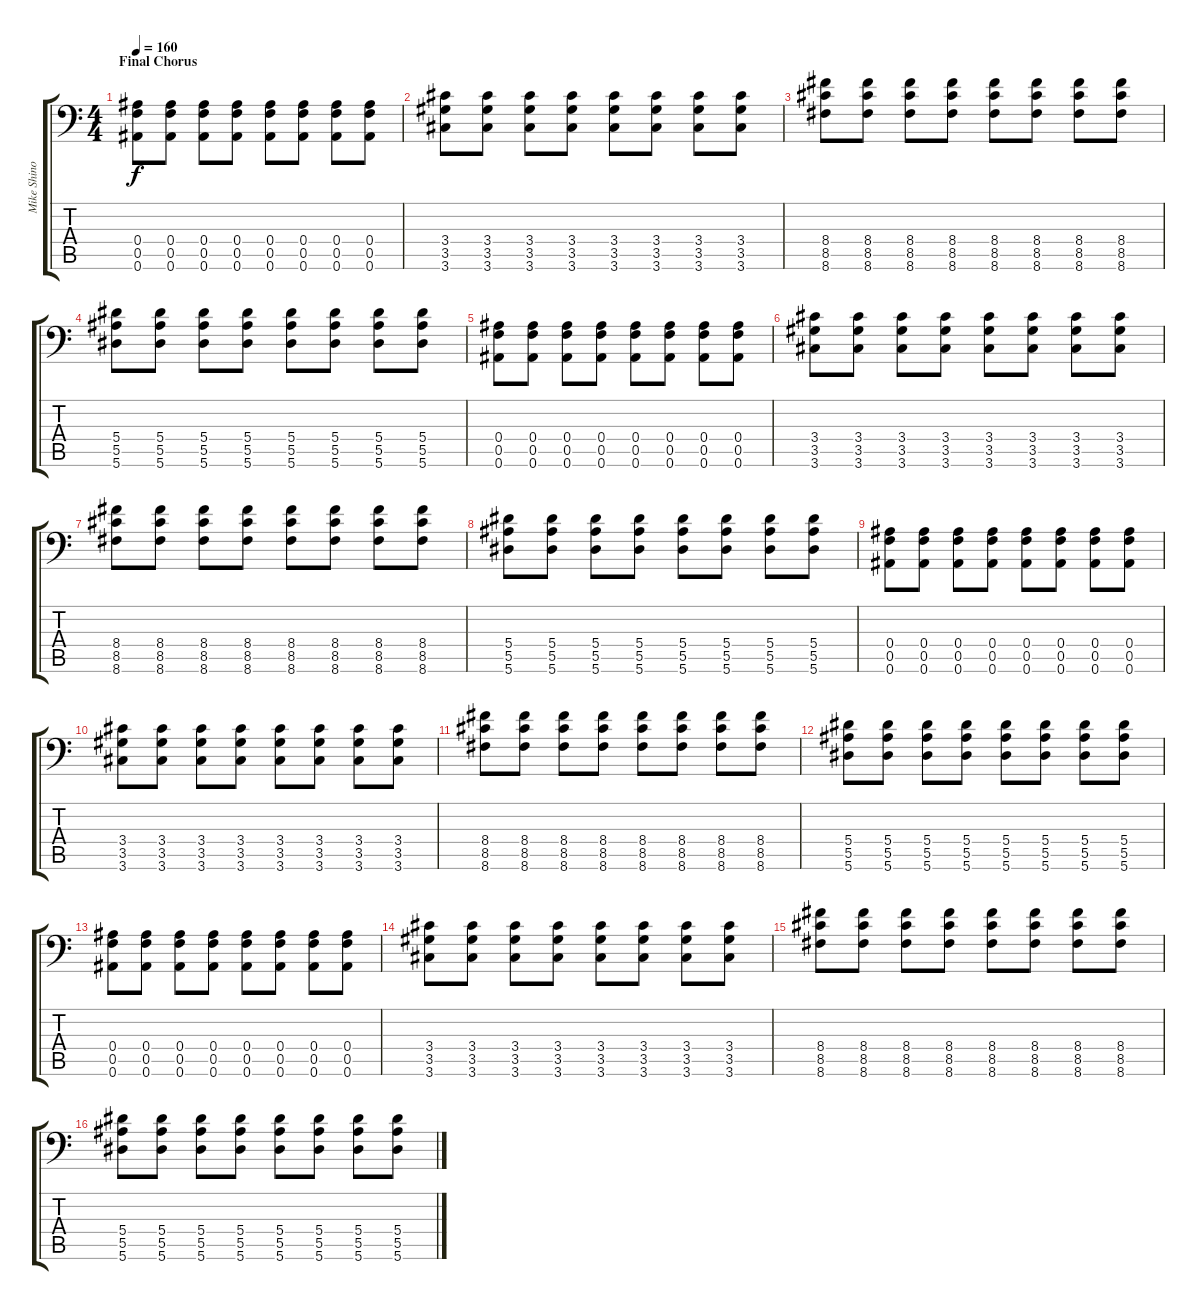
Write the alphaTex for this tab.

\track ("Mike Shinoda (2nd Guitar)" "Mike Shino") {instrument distortionguitar}
\staff {score tabs}
\tuning (C4 G3 Eb3 Bb2 F2 Bb1) {hide}
\ts (4 4)
\section ("" "Final Chorus")
\tempo 160
\clef f4
\ks c
(0.4 0.5 0.6).8{dy f} (0.4 0.5 0.6).8 (0.4 0.5 0.6).8 (0.4 0.5 0.6).8 (0.4 0.5 0.6).8 (0.4 0.5 0.6).8 (0.4 0.5 0.6).8 (0.4 0.5 0.6).8 |
(3.4 3.5 3.6).8 (3.4 3.5 3.6).8 (3.4 3.5 3.6).8 (3.4 3.5 3.6).8 (3.4 3.5 3.6).8 (3.4 3.5 3.6).8 (3.4 3.5 3.6).8 (3.4 3.5 3.6).8 |
(8.4 8.5 8.6).8 (8.4 8.5 8.6).8 (8.4 8.5 8.6).8 (8.4 8.5 8.6).8 (8.4 8.5 8.6).8 (8.4 8.5 8.6).8 (8.4 8.5 8.6).8 (8.4 8.5 8.6).8 |
(5.4 5.5 5.6).8 (5.4 5.5 5.6).8 (5.4 5.5 5.6).8 (5.4 5.5 5.6).8 (5.4 5.5 5.6).8 (5.4 5.5 5.6).8 (5.4 5.5 5.6).8 (5.4 5.5 5.6).8 |
(0.4 0.5 0.6).8 (0.4 0.5 0.6).8 (0.4 0.5 0.6).8 (0.4 0.5 0.6).8 (0.4 0.5 0.6).8 (0.4 0.5 0.6).8 (0.4 0.5 0.6).8 (0.4 0.5 0.6).8 |
(3.4 3.5 3.6).8 (3.4 3.5 3.6).8 (3.4 3.5 3.6).8 (3.4 3.5 3.6).8 (3.4 3.5 3.6).8 (3.4 3.5 3.6).8 (3.4 3.5 3.6).8 (3.4 3.5 3.6).8 |
(8.4 8.5 8.6).8 (8.4 8.5 8.6).8 (8.4 8.5 8.6).8 (8.4 8.5 8.6).8 (8.4 8.5 8.6).8 (8.4 8.5 8.6).8 (8.4 8.5 8.6).8 (8.4 8.5 8.6).8 |
(5.4 5.5 5.6).8 (5.4 5.5 5.6).8 (5.4 5.5 5.6).8 (5.4 5.5 5.6).8 (5.4 5.5 5.6).8 (5.4 5.5 5.6).8 (5.4 5.5 5.6).8 (5.4 5.5 5.6).8 |
(0.4 0.5 0.6).8 (0.4 0.5 0.6).8 (0.4 0.5 0.6).8 (0.4 0.5 0.6).8 (0.4 0.5 0.6).8 (0.4 0.5 0.6).8 (0.4 0.5 0.6).8 (0.4 0.5 0.6).8 |
(3.4 3.5 3.6).8 (3.4 3.5 3.6).8 (3.4 3.5 3.6).8 (3.4 3.5 3.6).8 (3.4 3.5 3.6).8 (3.4 3.5 3.6).8 (3.4 3.5 3.6).8 (3.4 3.5 3.6).8 |
(8.4 8.5 8.6).8 (8.4 8.5 8.6).8 (8.4 8.5 8.6).8 (8.4 8.5 8.6).8 (8.4 8.5 8.6).8 (8.4 8.5 8.6).8 (8.4 8.5 8.6).8 (8.4 8.5 8.6).8 |
(5.4 5.5 5.6).8 (5.4 5.5 5.6).8 (5.4 5.5 5.6).8 (5.4 5.5 5.6).8 (5.4 5.5 5.6).8 (5.4 5.5 5.6).8 (5.4 5.5 5.6).8 (5.4 5.5 5.6).8 |
(0.4 0.5 0.6).8 (0.4 0.5 0.6).8 (0.4 0.5 0.6).8 (0.4 0.5 0.6).8 (0.4 0.5 0.6).8 (0.4 0.5 0.6).8 (0.4 0.5 0.6).8 (0.4 0.5 0.6).8 |
(3.4 3.5 3.6).8 (3.4 3.5 3.6).8 (3.4 3.5 3.6).8 (3.4 3.5 3.6).8 (3.4 3.5 3.6).8 (3.4 3.5 3.6).8 (3.4 3.5 3.6).8 (3.4 3.5 3.6).8 |
(8.4 8.5 8.6).8 (8.4 8.5 8.6).8 (8.4 8.5 8.6).8 (8.4 8.5 8.6).8 (8.4 8.5 8.6).8 (8.4 8.5 8.6).8 (8.4 8.5 8.6).8 (8.4 8.5 8.6).8 |
(5.4 5.5 5.6).8 (5.4 5.5 5.6).8 (5.4 5.5 5.6).8 (5.4 5.5 5.6).8 (5.4 5.5 5.6).8 (5.4 5.5 5.6).8 (5.4 5.5 5.6).8 (5.4 5.5 5.6).8
